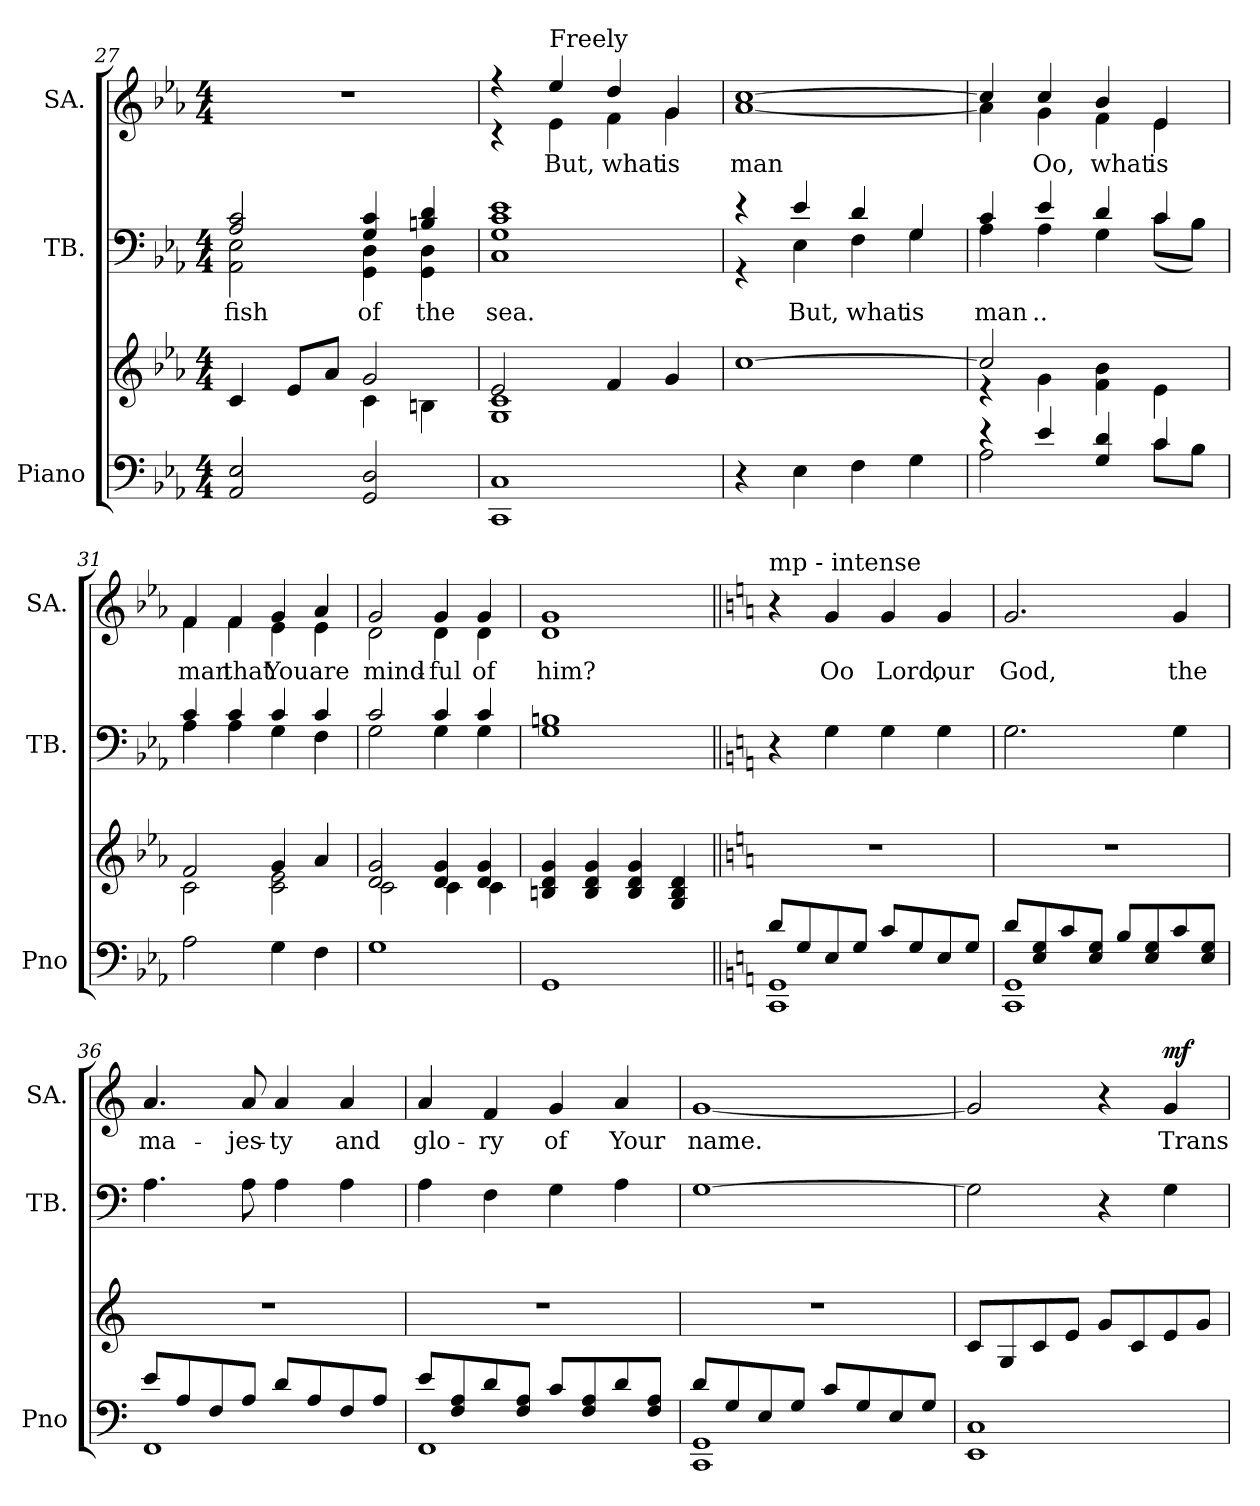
**kern	**kern	**kern	**text	**kern	**text	**dynam
*part3	*part3	*part2	*part2	*part1	*part1	*part1
*staff4	*staff3	*staff2	*staff2	*staff1	*staff1	*staff1
*I"Piano	*	*I"TB.	*	*I"SA.	*	*
*I'Pno	*	*I'TB.	*	*I'SA.	*	*
*clefF4	*clefG2	*clefF4	*	*clefG2	*	*
*k[b-e-a-]	*k[b-e-a-]	*k[b-e-a-]	*	*k[b-e-a-]	*	*
*E-:	*E-:	*E-:	*	*E-:	*	*
*M4/4	*M4/4	*M4/4	*	*M4/4	*	*
=27	=27	=27	=27	=27	=27	=27
*	*^	*^	*	*	*	*
2AA-/ 2E-/	4c/	2ryy	2A-/ 2c/	2AA-\ 2E-\	fish	1r	.	.
.	8e-/L	.	.	.	.	.	.	.
.	8a-/J	.	.	.	.	.	.	.
2GG/ 2D/	2g/	4c\	4G/ 4c/	4GG\ 4D\	of	.	.	.
.	.	4Bn\	4Bn/ 4d/	4GG\ 4D\	the	.	.	.
=28	=28	=28	=28	=28	=28	=28	=28	=28
*	*	*	*	*	*	*^	*	*
1CC 1C	2e-/	1G 1c	1c 1e-	1C 1G	sea.	4r	4r	.	.
!	!	!	!	!	!	!LO:TX:a:t=Freely	!	!	!
.	.	.	.	.	.	4ee-/	4e-\	But,	.
.	4f/	.	.	.	.	4dd/	4f\	what	.
.	4g/	.	.	.	.	4g/	4g\	is	.
*	*v	*v	*	*	*	*	*	*	*
=29	=29	=29	=29	=29	=29	=29	=29	=29
4r	[1cc	4r	4r	.	[1cc	[1a-	man	.
4E-\	.	4e-/	4E-\	But,	.	.	.	.
4F\	.	4d/	4F\	what	.	.	.	.
4G\	.	4G/	4G\	is	.	.	.	.
!!LO:PB:g=z	!!
=30	=30	=30	=30	=30	=30	=30	=30	=30
*^	*^	*	*	*	*	*	*	*
4re	2A-\	2cc/]	4re	4c/	4A-\	man	4cc/]	4a-\]	.	.
4e-/	.	.	4g\	4e-/	4A-\	..	4cc/	4g\	Oo,	.
4G/ 4d/	4ryy	2ryy	4f\ 4b-\	4d/	4G\	.	4b-/	4f\	what	.
4c/	8c\L	.	4e-\	4c/	(8c\L	.	4e-/	4e-\	is	.
.	8B-\J	.	.	.	8B-\J)	.	.	.	.	.
*v	*v	*	*	*	*	*	*	*	*	*
=31	=31	=31	=31	=31	=31	=31	=31	=31	=31
2A-\	2f/	2c\	4c/	4A-\	.	4f/	4f\	man	.
.	.	.	4c/	4A-\	.	4f/	4f\	that	.
4G\	4g/	2c\ 2e-\	4c/	4G\	.	4g/	4e-\	You	.
4F\	4a-/	.	4c/	4F\	.	4a-/	4e-\	are	.
=32	=32	=32	=32	=32	=32	=32	=32	=32	=32
1G	2d/ 2g/	2c\	2c/	2G\	.	2g/	2d\	mind-	.
.	4d/ 4g/	4c\	4c/	4G\	.	4g/	4d\	-ful	.
.	4d/ 4g/	4c\	4c/	4G\	.	4g/	4d\	of	.
*	*v	*v	*	*	*	*	*	*	*
=33	=33	=33	=33	=33	=33	=33	=33	=33
1GG	4Bn/ 4d/ 4g/	1Bn	1G	.	1g	1d	him?	.
.	4B/ 4d/ 4g/	.	.	.	.	.	.	.
.	4B/ 4d/ 4g/	.	.	.	.	.	.	.
.	4G/ 4B/ 4d/	.	.	.	.	.	.	.
*	*	*v	*v	*	*	*	*	*
*	*	*	*	*v	*v	*	*
!!LO:LB:g=z
=34||	=34||	=34||	=34||	=34||	=34||	=34||
*k[]	*k[]	*k[]	*	*k[]	*	*
*C:	*C:	*C:	*	*C:	*	*
*^	*	*	*	*	*	*
!	!	!	!	!	!LO:TX:a:t=mp - intense	!	!
8d/L	1CC 1GG	1r	4r	.	4r	.	.
8G/	.	.	.	.	.	.	.
8E/	.	.	4G\	.	4g/	Oo	.
8G/J	.	.	.	.	.	.	.
8c/L	.	.	4G\	.	4g/	Lord,	.
8G/	.	.	.	.	.	.	.
8E/	.	.	4G\	.	4g/	our	.
8G/J	.	.	.	.	.	.	.
=35	=35	=35	=35	=35	=35	=35	=35
8d/L	1CC 1GG	1r	2.G\	.	2.g/	God,	.
8E/ 8G/	.	.	.	.	.	.	.
8c/	.	.	.	.	.	.	.
8E/ 8G/J	.	.	.	.	.	.	.
8B/L	.	.	.	.	.	.	.
8E/ 8G/	.	.	.	.	.	.	.
8c/	.	.	4G\	.	4g/	the	.
8E/ 8G/J	.	.	.	.	.	.	.
=36	=36	=36	=36	=36	=36	=36	=36
8e/L	1FF	1r	4.A\	.	4.a/	ma-	.
8A/	.	.	.	.	.	.	.
8F/	.	.	.	.	.	.	.
8A/J	.	.	8A\	.	8a/	-jes-	.
8d/L	.	.	4A\	.	4a/	-ty	.
8A/	.	.	.	.	.	.	.
8F/	.	.	4A\	.	4a/	and	.
8A/J	.	.	.	.	.	.	.
!!LO:PB:g=z
=37	=37	=37	=37	=37	=37	=37	=37
8e/L	1FF	1r	4A\	.	4a/	glo-	.
8F/ 8A/	.	.	.	.	.	.	.
8d/	.	.	4F\	.	4f/	-ry	.
8F/ 8A/J	.	.	.	.	.	.	.
8c/L	.	.	4G\	.	4g/	of	.
8F/ 8A/	.	.	.	.	.	.	.
8d/	.	.	4A\	.	4a/	Your	.
8F/ 8A/J	.	.	.	.	.	.	.
=38	=38	=38	=38	=38	=38	=38	=38
8d/L	1CC 1GG	1r	[1G	.	[1g	name.	.
8G/	.	.	.	.	.	.	.
8E/	.	.	.	.	.	.	.
8G/J	.	.	.	.	.	.	.
8c/L	.	.	.	.	.	.	.
8G/	.	.	.	.	.	.	.
8E/	.	.	.	.	.	.	.
8G/J	.	.	.	.	.	.	.
*v	*v	*	*	*	*	*	*
=39	=39	=39	=39	=39	=39	=39
1EE 1C	8c/L	2G\]	.	2g/]	.	.
.	8G/	.	.	.	.	.
.	8c/	.	.	.	.	.
.	8e/J	.	.	.	.	.
.	8g/L	4r	.	4r	.	.
.	8c/	.	.	.	.	.
!	!	!	!	!	!	!LO:DY:a
.	8e/	4G\	.	4g/	Trans-	mf
.	8g/J	.	.	.	.	.
=	=	=	=	=	=	=
*-	*-	*-	*-	*-	*-	*-
